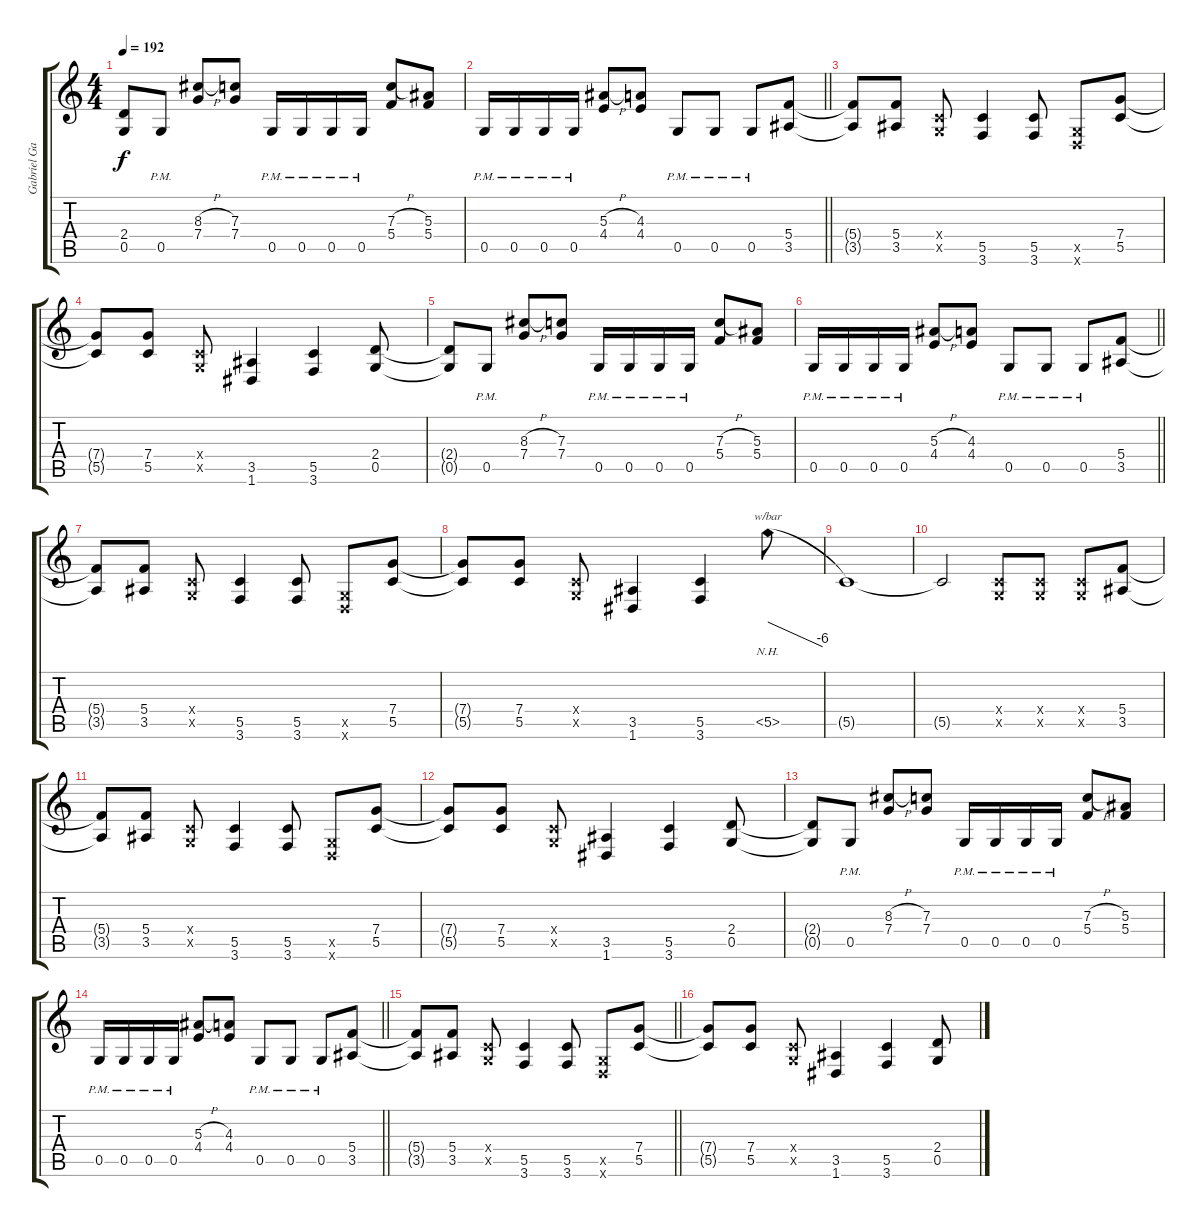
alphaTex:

\track ("Gabriel Garcia" "Gabriel Ga") {instrument distortionguitar}
\staff {score tabs}
\tuning (D4 A3 F3 C3 G2 D2) {hide}
\ts (4 4)
\tempo 192
\clef g2
\ks c
(2.4{t} 0.5{t}).8{dy f} 0.5{pm}.8 (8.3{h} 7.4).8 (7.3 7.4).8 0.5{pm}.16 0.5{pm}.16 0.5{pm}.16 0.5{pm}.16 (7.3{h} 5.4).8 (5.3 5.4).8 |
\barLineRight lightlight
0.5{pm}.16 0.5{pm}.16 0.5{pm}.16 0.5{pm}.16 (5.3{h} 4.4).8 (4.3 4.4).8 0.5{pm}.8 0.5{pm}.8 0.5{pm}.8 (5.4 3.5).8 |
(5.4{t} 3.5{t}).8 (5.4 3.5).8 (0.4{x} 0.5{x}).8 (5.5 3.6).4 (5.5 3.6).8 (0.5{x} 0.6{x}).8 (7.4 5.5).8 |
(7.4{t} 5.5{t}).8 (7.4 5.5).8 (0.4{x} 0.5{x}).8 (3.5 1.6).4 (5.5 3.6).4 (2.4 0.5).8 |
(2.4{t} 0.5{t}).8 0.5{pm}.8 (8.3{h} 7.4).8 (7.3 7.4).8 0.5{pm}.16 0.5{pm}.16 0.5{pm}.16 0.5{pm}.16 (7.3{h} 5.4).8 (5.3 5.4).8 |
\barLineRight lightlight
0.5{pm}.16 0.5{pm}.16 0.5{pm}.16 0.5{pm}.16 (5.3{h} 4.4).8 (4.3 4.4).8 0.5{pm}.8 0.5{pm}.8 0.5{pm}.8 (5.4 3.5).8 |
(5.4{t} 3.5{t}).8 (5.4 3.5).8 (0.4{x} 0.5{x}).8 (5.5 3.6).4 (5.5 3.6).8 (0.5{x} 0.6{x}).8 (7.4 5.5).8 |
(7.4{t} 5.5{t}).8 (7.4 5.5).8 (0.4{x} 0.5{x}).8 (3.5 1.6).4 (5.5 3.6).4 5.5{nh}.8{tbe (dive default 0 0 60 -24)} |
5.5{t}.1 |
5.5{t}.2 (0.4{x} 0.5{x}).8 (0.4{x} 0.5{x}).8 (0.4{x} 0.5{x}).8 (5.4 3.5).8 |
(5.4{t} 3.5{t}).8 (5.4 3.5).8 (0.4{x} 0.5{x}).8 (5.5 3.6).4 (5.5 3.6).8 (0.5{x} 0.6{x}).8 (7.4 5.5).8 |
(7.4{t} 5.5{t}).8 (7.4 5.5).8 (0.4{x} 0.5{x}).8 (3.5 1.6).4 (5.5 3.6).4 (2.4 0.5).8 |
(2.4{t} 0.5{t}).8 0.5{pm}.8 (8.3{h} 7.4).8 (7.3 7.4).8 0.5{pm}.16 0.5{pm}.16 0.5{pm}.16 0.5{pm}.16 (7.3{h} 5.4).8 (5.3 5.4).8 |
\barLineRight lightlight
0.5{pm}.16 0.5{pm}.16 0.5{pm}.16 0.5{pm}.16 (5.3{h} 4.4).8 (4.3 4.4).8 0.5{pm}.8 0.5{pm}.8 0.5{pm}.8 (5.4 3.5).8 |
\barLineRight lightlight
(5.4{t} 3.5{t}).8 (5.4 3.5).8 (0.4{x} 0.5{x}).8 (5.5 3.6).4 (5.5 3.6).8 (0.5{x} 0.6{x}).8 (7.4 5.5).8 |
(7.4{t} 5.5{t}).8 (7.4 5.5).8 (0.4{x} 0.5{x}).8 (3.5 1.6).4 (5.5 3.6).4 (2.4 0.5).8
